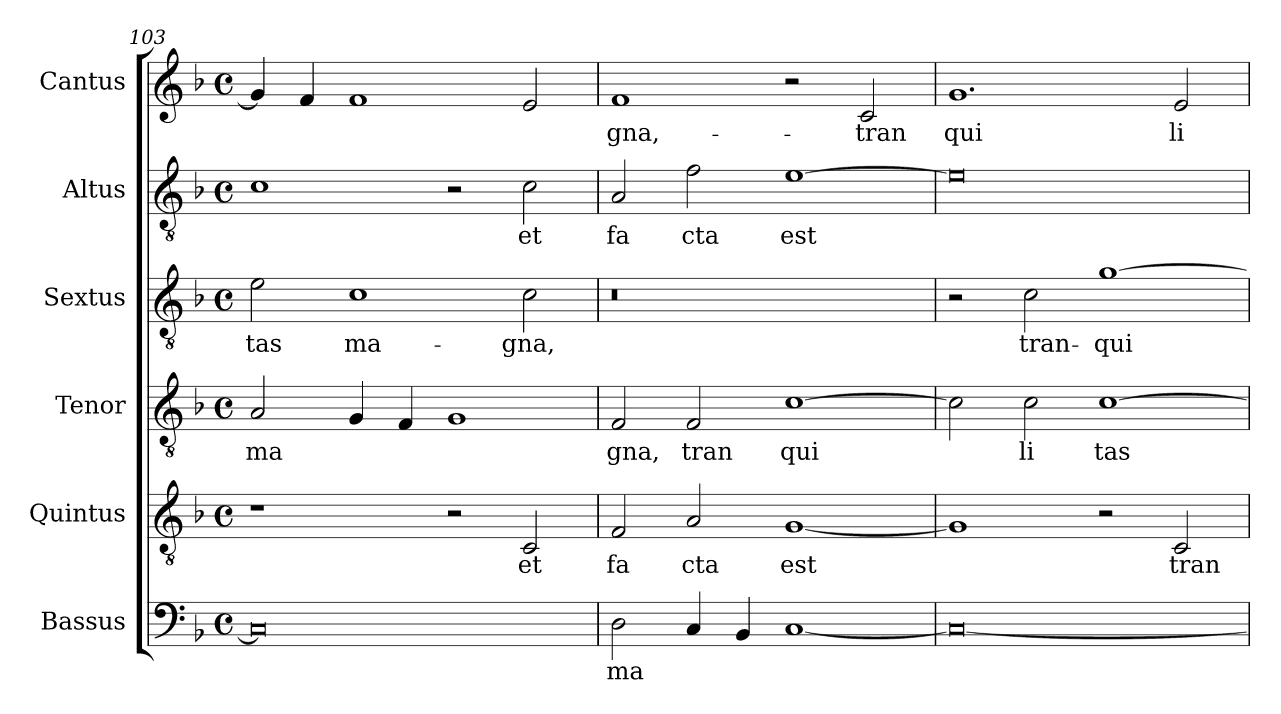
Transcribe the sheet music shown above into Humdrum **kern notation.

**kern	**text	**kern	**text	**kern	**text	**kern	**text	**kern	**text	**kern	**text
*part6	*part6	*part5	*part5	*part4	*part4	*part3	*part3	*part2	*part2	*part1	*part1
*staff6	*staff6	*staff5	*staff5	*staff4	*staff4	*staff3	*staff3	*staff2	*staff2	*staff1	*staff1
*I"Bassus	*	*I"Quintus	*	*I"Tenor	*	*I"Sextus	*	*I"Altus	*	*I"Cantus	*
*clefF4	*	*clefGv2	*	*clefGv2	*	*clefGv2	*	*clefGv2	*	*clefG2	*
*k[b-]	*	*k[b-]	*	*k[b-]	*	*k[b-]	*	*k[b-]	*	*k[b-]	*
*F:	*	*F:	*	*F:	*	*F:	*	*F:	*	*F:	*
*M4/4	*	*M4/4	*	*M4/4	*	*M4/4	*	*M4/4	*	*M4/4	*
*met(c)	*	*met(c)	*	*met(c)	*	*met(c)	*	*met(c)	*	*met(c)	*
=103	=103	=103	=103	=103	=103	=103	=103	=103	=103	=103	=103
!	!	!	!	!	!LO:LY:b	!	!LO:LY:b:cj	!	!	!	!
0C]	.	1r	.	2A/	ma	2e\	-tas	1c	.	4g/]	.
.	.	.	.	.	.	.	.	.	.	4f/	.
!	!	!	!	!	!	!	!LO:LY:b:cj	!	!	!	!
.	.	.	.	4G/	.	1c	ma-	.	.	1f	.
.	.	.	.	4F/	.	.	.	.	.	.	.
.	.	2r	.	1G	.	.	.	2r	.	.	.
!	!	!	!LO:LY:b:cj	!	!	!	!LO:LY:b:cj	!	!LO:LY:b:cj	!	!
.	.	2C/	et	.	.	2c\	-gna,	2c\	et	2e/	.
=104	=104	=104	=104	=104	=104	=104	=104	=104	=104	=104	=104
!	!LO:LY:b	!	!LO:LY:b:cj	!	!LO:LY:b:cj	!	!	!	!LO:LY:b:cj	!	!LO:LY:b:cj
2D\	ma	2F/	fa	2F/	gna,	0r	.	2A/	fa	1f	gna,-
!	!	!	!LO:LY:b:cj	!	!LO:LY:b:cj	!	!	!	!LO:LY:b:cj	!	!
4C/	.	2A/	cta	2F/	tran	.	.	2f\	cta	.	.
4BB-/	.	.	.	.	.	.	.	.	.	.	.
!	!	!	!LO:LY:b:cj	!	!LO:LY:b:cj	!	!	!	!LO:LY:b:cj	!	!
[<1C	.	[<1G	est	[>1c	qui	.	.	[>1e	est	2r	.
!	!	!	!	!	!	!	!	!	!	!	!LO:LY:b:cj
.	.	.	.	.	.	.	.	.	.	2c/	-tran
=105	=105	=105	=105	=105	=105	=105	=105	=105	=105	=105	=105
!	!	!	!	!	!	!	!	!	!	!	!LO:LY:b:cj
0C_<	.	1G]	.	2c\]	.	2r	.	0e]	.	1.g	qui
!	!	!	!	!	!LO:LY:b:cj	!	!LO:LY:b:cj	!	!	!	!
.	.	.	.	2c\	li	2c\	tran-	.	.	.	.
!	!	!	!	!	!LO:LY:b:cj	!	!LO:LY:b:cj	!	!	!	!
.	.	2r	.	[>1c	tas	[>1g	-qui-	.	.	.	.
!	!	!	!LO:LY:b:cj	!	!	!	!	!	!	!	!LO:LY:b:cj
.	.	2C/	tran	.	.	.	.	.	.	2e/	li
=	=	=	=	=	=	=	=	=	=	=	=
*-	*-	*-	*-	*-	*-	*-	*-	*-	*-	*-	*-
